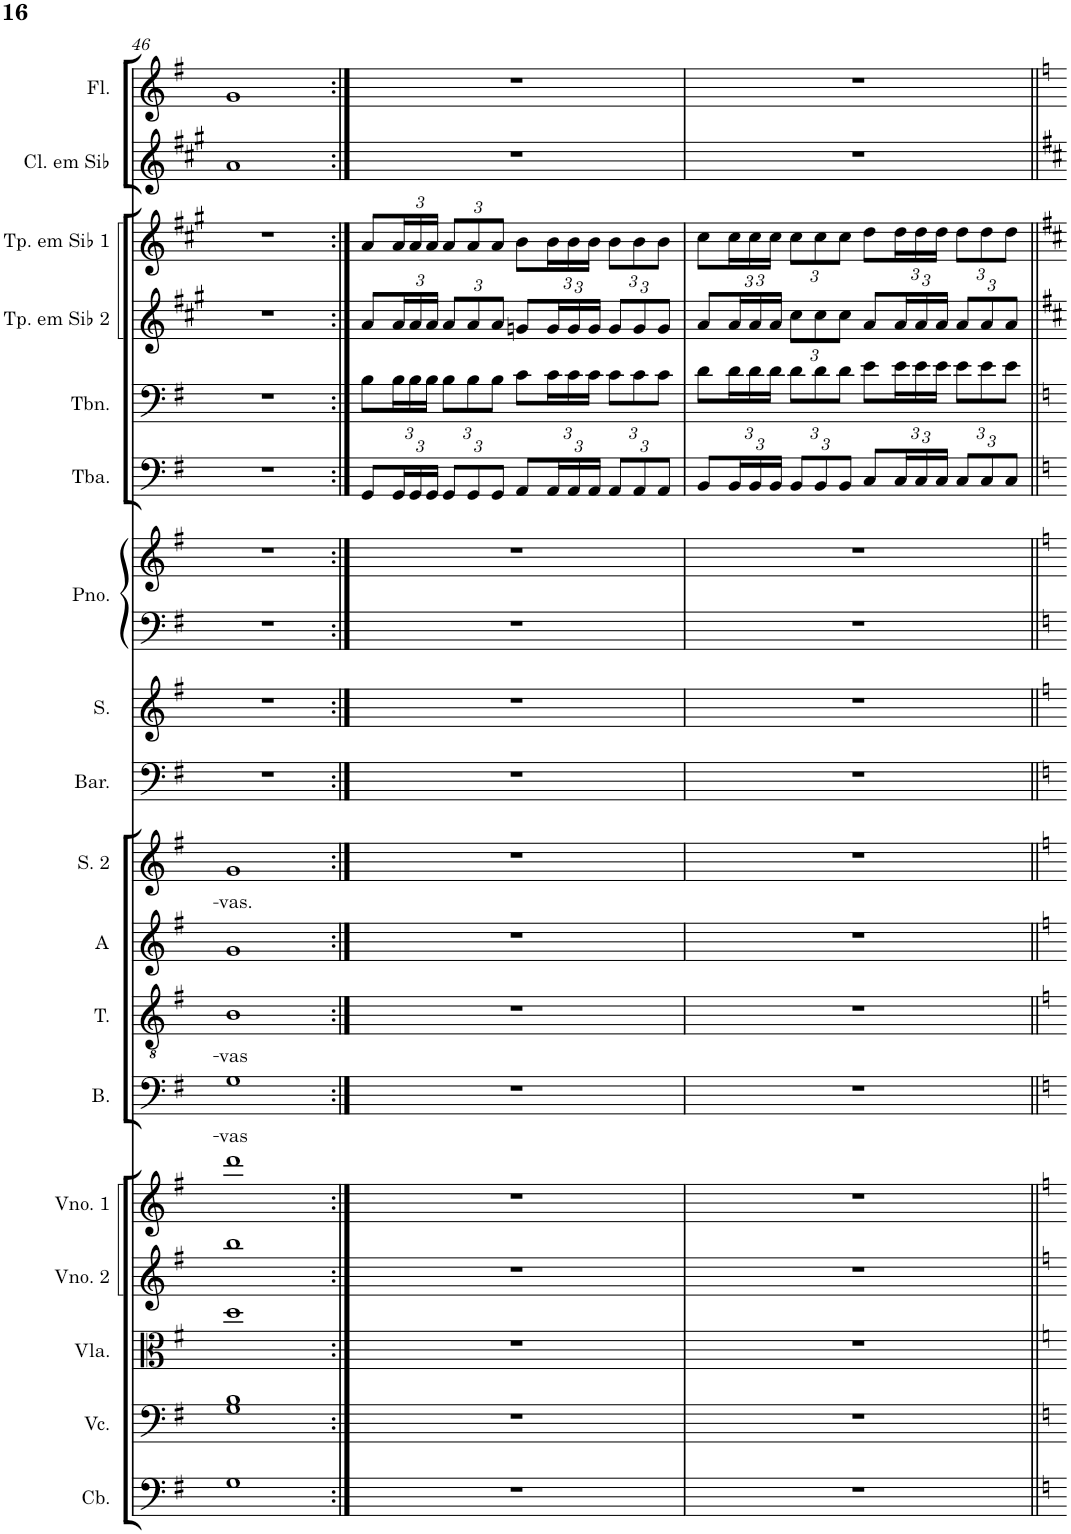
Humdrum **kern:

**kern	**kern	**kern	**kern	**kern	**kern	**text	**kern	**text	**kern	**kern	**text	**kern	**kern	**kern	**kern	**kern	**kern	**kern	**kern	**kern	**kern
*part18	*part17	*part16	*part15	*part14	*part13	*part13	*part12	*part12	*part11	*part10	*part10	*part9	*part8	*part7	*part7	*part6	*part5	*part4	*part3	*part2	*part1
*staff19	*staff18	*staff17	*staff16	*staff15	*staff14	*staff14	*staff13	*staff13	*staff12	*staff11	*staff11	*staff10	*staff9	*staff8	*staff7	*staff6	*staff5	*staff4	*staff3	*staff2	*staff1
*I"Contrabaixo	*I"Violoncelo	*I"Viola	*I"Violino 2	*I"Violino 1	*I"Baixo	*	*I"Tenor	*	*I"Alto	*I"Soprano 2	*	*I"Barítono	*I"Soprano	*I"Piano	*	*I"Tuba	*I"Trombone	*I"Trompete em Sib 2	*I"Trompete em Sib 1	*I"Clarinete em Sib	*I"Flauta Transversal
*I'Cb.	*I'Vc.	*I'Vla.	*I'Vno. 2	*I'Vno. 1	*I'B.	*	*I'T.	*	*I'A	*I'S. 2	*	*I'Bar.	*I'S.	*I'Pno.	*	*I'Tba.	*I'Tbn.	*I'Tp. em Sib 2	*I'Tp. em Sib 1	*I'Cl. em Sib	*I'Fl.
!!LO:PB:g=z
*clefF4	*clefF4	*clefC3	*clefG2	*clefG2	*clefF4	*	*clefGv2	*	*clefG2	*clefG2	*	*clefF4	*clefG2	*clefF4	*clefG2	*clefF4	*clefF4	*clefG2	*clefG2	*clefG2	*clefG2
*Trd7c12	*	*	*	*	*	*	*	*	*	*	*	*	*	*	*	*	*	*Trd1c2	*Trd1c2	*Trd1c2	*
*k[f#]	*k[f#]	*k[f#]	*k[f#]	*k[f#]	*k[f#]	*	*k[f#]	*	*k[f#]	*k[f#]	*	*k[f#]	*k[f#]	*k[f#]	*k[f#]	*k[f#]	*k[f#]	*k[f#c#g#]	*k[f#c#g#]	*k[f#c#g#]	*k[f#]
*M4/4	*M4/4	*M4/4	*M4/4	*M4/4	*M4/4	*	*M4/4	*	*M4/4	*M4/4	*	*M4/4	*M4/4	*M4/4	*M4/4	*M4/4	*M4/4	*M4/4	*M4/4	*M4/4	*M4/4
*met(c)	*met(c)	*met(c)	*met(c)	*met(c)	*met(c)	*	*met(c)	*	*met(c)	*met(c)	*	*met(c)	*met(c)	*met(c)	*met(c)	*met(c)	*met(c)	*met(c)	*met(c)	*met(c)	*met(c)
=46	=46	=46	=46	=46	=46	=46	=46	=46	=46	=46	=46	=46	=46	=46	=46	=46	=46	=46	=46	=46	=46
!	!	!	!	!	!	!LO:LY:b	!	!LO:LY:b	!	!	!LO:LY:b	!	!	!	!	!	!	!	!	!	!
1G	1G 1B	1dd	1bb	1ddd	1G	-vas	1B	-vas	1g	1g	-vas.	1r	1r	1r	1r	1r	1r	1r	1r	1a	1g
=47:|!	=47:|!	=47:|!	=47:|!	=47:|!	=47:|!	=47:|!	=47:|!	=47:|!	=47:|!	=47:|!	=47:|!	=47:|!	=47:|!	=47:|!	=47:|!	=47:|!	=47:|!	=47:|!	=47:|!	=47:|!	=47:|!
1r	1r	1r	1r	1r	1r	.	1r	.	1r	1r	.	1r	1r	1r	1r	8GG/L	8B\L	8a/L	8a/L	1r	1r
*	*	*	*	*	*	*	*	*	*	*	*	*	*	*	*	*Xbrackettup	*Xbrackettup	*Xbrackettup	*Xbrackettup	*	*
.	.	.	.	.	.	.	.	.	.	.	.	.	.	.	.	24GG/L	24B\L	24a/L	24a/L	.	.
.	.	.	.	.	.	.	.	.	.	.	.	.	.	.	.	24GG/	24B\	24a/	24a/	.	.
.	.	.	.	.	.	.	.	.	.	.	.	.	.	.	.	24GG/JJ	24B\JJ	24a/JJ	24a/JJ	.	.
.	.	.	.	.	.	.	.	.	.	.	.	.	.	.	.	12GG/L	12B\L	12a/L	12a/L	.	.
.	.	.	.	.	.	.	.	.	.	.	.	.	.	.	.	12GG/	12B\	12a/	12a/	.	.
.	.	.	.	.	.	.	.	.	.	.	.	.	.	.	.	12GG/J	12B\J	12a/J	12a/J	.	.
.	.	.	.	.	.	.	.	.	.	.	.	.	.	.	.	8AA/L	8c\L	8gn/L	8b\L	.	.
.	.	.	.	.	.	.	.	.	.	.	.	.	.	.	.	24AA/L	24c\L	24g/L	24b\L	.	.
.	.	.	.	.	.	.	.	.	.	.	.	.	.	.	.	24AA/	24c\	24g/	24b\	.	.
.	.	.	.	.	.	.	.	.	.	.	.	.	.	.	.	24AA/JJ	24c\JJ	24g/JJ	24b\JJ	.	.
.	.	.	.	.	.	.	.	.	.	.	.	.	.	.	.	12AA/L	12c\L	12g/L	12b\L	.	.
.	.	.	.	.	.	.	.	.	.	.	.	.	.	.	.	12AA/	12c\	12g/	12b\	.	.
.	.	.	.	.	.	.	.	.	.	.	.	.	.	.	.	12AA/J	12c\J	12g/J	12b\J	.	.
=48	=48	=48	=48	=48	=48	=48	=48	=48	=48	=48	=48	=48	=48	=48	=48	=48	=48	=48	=48	=48	=48
1r	1r	1r	1r	1r	1r	.	1r	.	1r	1r	.	1r	1r	1r	1r	8BB/L	8d\L	8a/L	8cc#\L	1r	1r
.	.	.	.	.	.	.	.	.	.	.	.	.	.	.	.	24BB/L	24d\L	24a/L	24cc#\L	.	.
.	.	.	.	.	.	.	.	.	.	.	.	.	.	.	.	24BB/	24d\	24a/	24cc#\	.	.
.	.	.	.	.	.	.	.	.	.	.	.	.	.	.	.	24BB/JJ	24d\JJ	24a/JJ	24cc#\JJ	.	.
.	.	.	.	.	.	.	.	.	.	.	.	.	.	.	.	12BB/L	12d\L	12cc#\L	12cc#\L	.	.
.	.	.	.	.	.	.	.	.	.	.	.	.	.	.	.	12BB/	12d\	12cc#\	12cc#\	.	.
.	.	.	.	.	.	.	.	.	.	.	.	.	.	.	.	12BB/J	12d\J	12cc#\J	12cc#\J	.	.
.	.	.	.	.	.	.	.	.	.	.	.	.	.	.	.	8C/L	8e\L	8a/L	8dd\L	.	.
.	.	.	.	.	.	.	.	.	.	.	.	.	.	.	.	24C/L	24e\L	24a/L	24dd\L	.	.
.	.	.	.	.	.	.	.	.	.	.	.	.	.	.	.	24C/	24e\	24a/	24dd\	.	.
.	.	.	.	.	.	.	.	.	.	.	.	.	.	.	.	24C/JJ	24e\JJ	24a/JJ	24dd\JJ	.	.
.	.	.	.	.	.	.	.	.	.	.	.	.	.	.	.	12C/L	12e\L	12a/L	12dd\L	.	.
.	.	.	.	.	.	.	.	.	.	.	.	.	.	.	.	12C/	12e\	12a/	12dd\	.	.
.	.	.	.	.	.	.	.	.	.	.	.	.	.	.	.	12C/J	12e\J	12a/J	12dd\J	.	.
=||	=||	=||	=||	=||	=||	=||	=||	=||	=||	=||	=||	=||	=||	=||	=||	=||	=||	=||	=||	=||	=||
*-	*-	*-	*-	*-	*-	*-	*-	*-	*-	*-	*-	*-	*-	*-	*-	*-	*-	*-	*-	*-	*-
